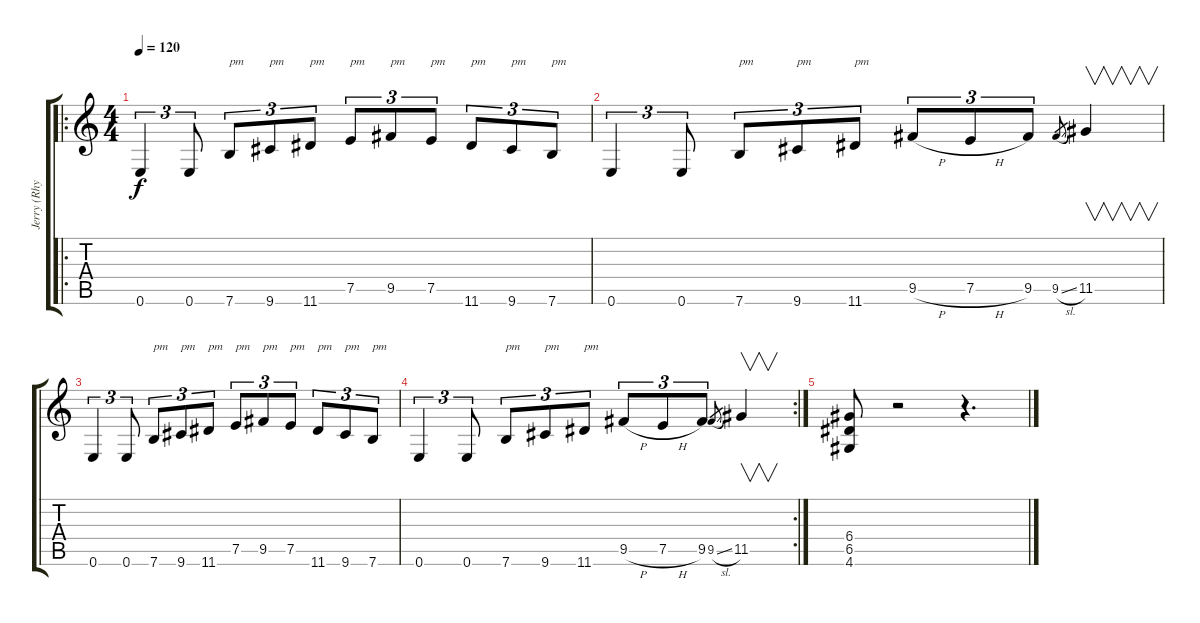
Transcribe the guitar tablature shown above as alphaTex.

\track ("Jerry (Rhythm)" "Jerry (Rhy") {instrument distortionguitar}
\staff {score tabs}
\tuning (E4 B3 G3 D3 A2 E2) {hide}
\ro
\ts (4 4)
\tempo 120
\clef g2
\ks c
0.6.4{tu (3 2) dy f} 0.6.8{tu (3 2)} 7.6.8{tu (3 2) txt "pm"} 9.6.8{tu (3 2) txt "pm"} 11.6.8{tu (3 2) txt "pm"} 7.5.8{tu (3 2) txt "pm"} 9.5.8{tu (3 2) txt "pm"} 7.5.8{tu (3 2) txt "pm"} 11.6.8{tu (3 2) txt "pm"} 9.6.8{tu (3 2) txt "pm"} 7.6.8{tu (3 2) txt "pm"} |
0.6.4{tu (3 2)} 0.6.8{tu (3 2)} 7.6.8{tu (3 2) txt "pm"} 9.6.8{tu (3 2) txt "pm"} 11.6.8{tu (3 2) txt "pm"} 9.5{h}.8{tu (3 2)} 7.5{h}.8{tu (3 2)} 9.5.8{tu (3 2)} 9.5{sl}.8{gr} 11.5.4{v} |
0.6.4{tu (3 2)} 0.6.8{tu (3 2)} 7.6.8{tu (3 2) txt "pm"} 9.6.8{tu (3 2) txt "pm"} 11.6.8{tu (3 2) txt "pm"} 7.5.8{tu (3 2) txt "pm"} 9.5.8{tu (3 2) txt "pm"} 7.5.8{tu (3 2) txt "pm"} 11.6.8{tu (3 2) txt "pm"} 9.6.8{tu (3 2) txt "pm"} 7.6.8{tu (3 2) txt "pm"} |
\rc 2
0.6.4{tu (3 2)} 0.6.8{tu (3 2)} 7.6.8{tu (3 2) txt "pm"} 9.6.8{tu (3 2) txt "pm"} 11.6.8{tu (3 2) txt "pm"} 9.5{h}.8{tu (3 2)} 7.5{h}.8{tu (3 2)} 9.5.8{tu (3 2)} 9.5{sl}.8{gr} 11.5.4{v} |
(6.4 6.5 4.6).8 r.2 r.4{d}
